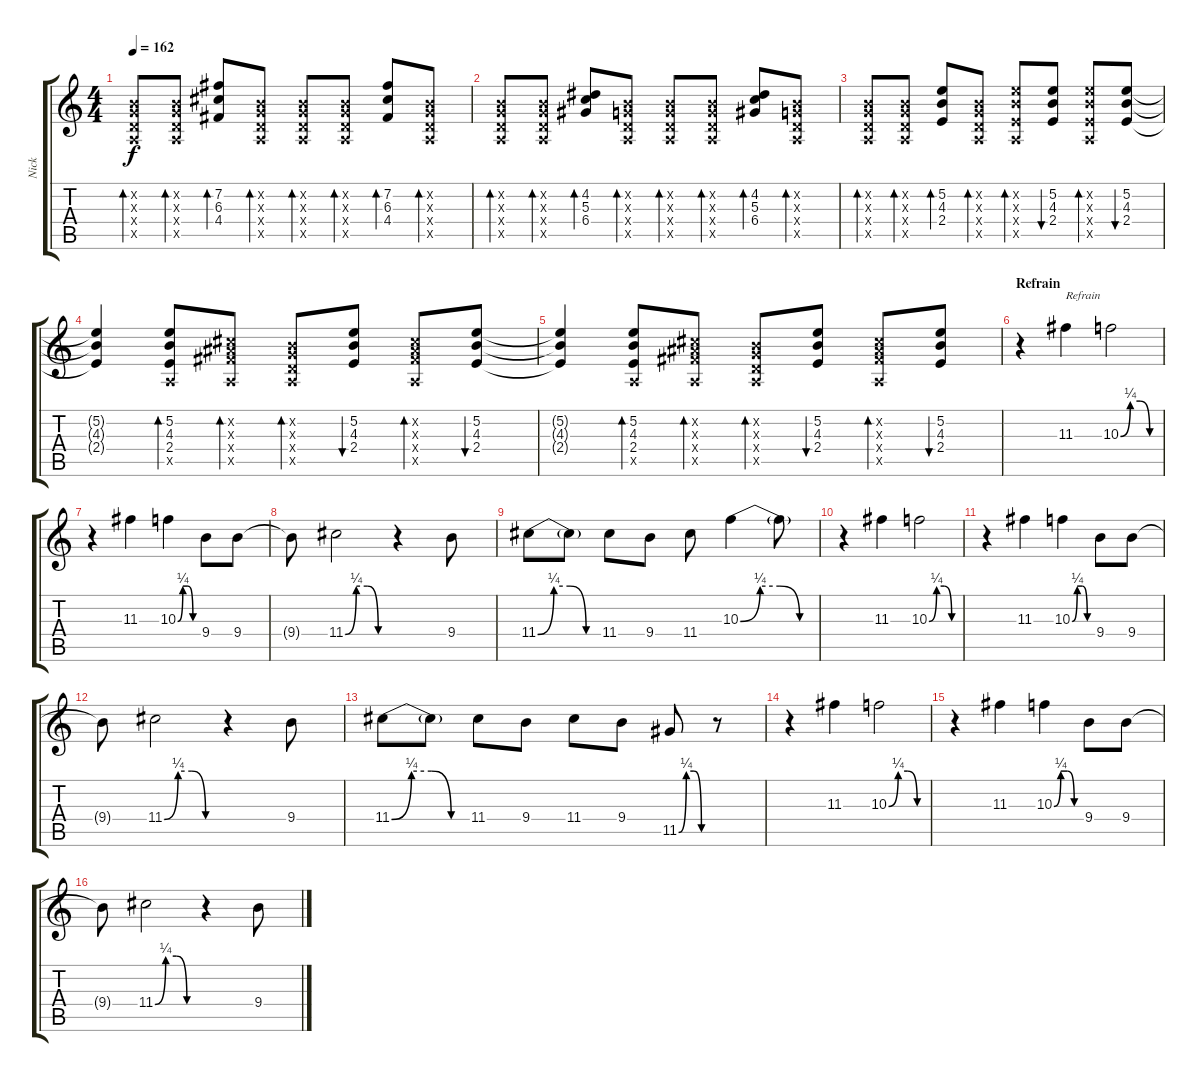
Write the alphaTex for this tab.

\track ("Nick" "Nick") {instrument distortionguitar}
\staff {score tabs}
\tuning (E4 B3 G3 D3 A2 E2) {hide}
\ts (4 4)
\tempo 162
\clef g2
\ks c
(0.2{x} 0.3{x} 0.4{x} 0.5{x}).8{bd 30 dy f} (0.2{x} 0.3{x} 0.4{x} 0.5{x}).8{bd 30} (7.2 6.3 4.4).8{bd 60} (0.2{x} 0.3{x} 0.4{x} 0.5{x}).8{bd 30} (0.2{x} 0.3{x} 0.4{x} 0.5{x}).8{bd 30} (0.2{x} 0.3{x} 0.4{x} 0.5{x}).8{bd 30} (7.2 6.3 4.4).8{bd 60} (0.2{x} 0.3{x} 0.4{x} 0.5{x}).8{bd 30} |
(0.2{x} 0.3{x} 0.4{x} 0.5{x}).8{bd 30} (0.2{x} 0.3{x} 0.4{x} 0.5{x}).8{bd 30} (4.2 5.3 6.4).8{bd 60} (0.2{x} 0.3{x} 0.4{x} 0.5{x}).8{bd 30} (0.2{x} 0.3{x} 0.4{x} 0.5{x}).8{bd 30} (0.2{x} 0.3{x} 0.4{x} 0.5{x}).8{bd 30} (4.2 5.3 6.4).8{bd 60} (0.2{x} 0.3{x} 0.4{x} 0.5{x}).8{bd 30} |
(0.2{x} 0.3{x} 0.4{x} 0.5{x}).8{bd 30} (0.2{x} 0.3{x} 0.4{x} 0.5{x}).8{bd 30} (5.2 4.3 2.4).8{bd 60} (0.2{x} 0.3{x} 0.4{x} 0.5{x}).8{bd 30} (5.2{x} 4.3{x} 2.4{x} 0.5{x}).8{bd 30} (5.2 4.3 2.4).8{bu 30} (5.2{x} 4.3{x} 2.4{x} 0.5{x}).8{bd 30} (5.2 4.3 2.4).8{bu 30} |
(5.2{t} 4.3{t} 2.4{t}).4 (5.2 4.3 2.4 0.5{x}).8{bd 30} (2.2{x} 3.3{x} 4.4{x} 0.5{x}).8{bd 60} (0.2{x} 0.3{x} 0.4{x} 0.5{x}).8{bd 30} (5.2 4.3 2.4).8{bu 30} (2.2{x} 3.3{x} 4.4{x} 0.5{x}).8{bd 30} (5.2 4.3 2.4).8{bu 30} |
(5.2{t} 4.3{t} 2.4{t}).4 (5.2 4.3 2.4 0.5{x}).8{bd 30} (2.2{x} 3.3{x} 4.4{x} 0.5{x}).8{bd 60} (0.2{x} 0.3{x} 0.4{x} 0.5{x}).8{bd 30} (5.2 4.3 2.4).8{bu 30} (2.2{x} 3.3{x} 4.4{x} 0.5{x}).8{bd 30} (5.2 4.3 2.4).8{bu 30} |
\section ("" "Refrain")
r.4 11.3.4{txt "Refrain "} 10.3{be (custom 0 0 15 1 30 1 45 0 60 0)}.2 |
r.4 11.3.4 10.3{be (custom 0 0 15 1 30 1 45 0 60 0)}.4 9.4.8 9.4.8 |
9.4{t}.8 11.4{be (custom 0 0 15 1 30 1 45 0 60 0)}.2 r.4 9.4.8 |
11.4{be (custom 0 0 15 1 30 1 45 0 60 0)}.8 11.4{t}.8 11.4.8 9.4.8 11.4.8 10.3{be (custom 0 0 15 1 30 1 45 0 60 0)}.4 10.3{t}.8 |
r.4 11.3.4 10.3{be (custom 0 0 15 1 30 1 45 0 60 0)}.2 |
r.4 11.3.4 10.3{be (custom 0 0 15 1 30 1 45 0 60 0)}.4 9.4.8 9.4.8 |
9.4{t}.8 11.4{be (custom 0 0 15 1 30 1 45 0 60 0)}.2 r.4 9.4.8 |
11.4{be (custom 0 0 15 1 30 1 45 0 60 0)}.8 11.4{t}.8 11.4.8 9.4.8 11.4.8 9.4.8 11.5{be (custom 0 0 15 1 30 1 45 0 60 0)}.8 r.8 |
r.4 11.3.4 10.3{be (custom 0 0 15 1 30 1 45 0 60 0)}.2 |
r.4 11.3.4 10.3{be (custom 0 0 15 1 30 1 45 0 60 0)}.4 9.4.8 9.4.8 |
9.4{t}.8 11.4{be (custom 0 0 15 1 30 1 45 0 60 0)}.2 r.4 9.4.8
